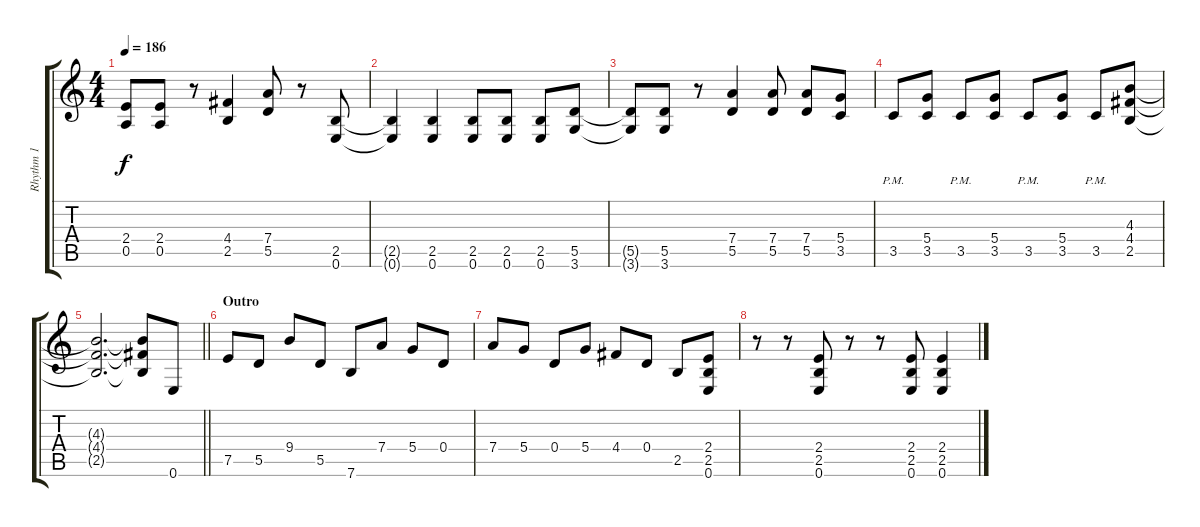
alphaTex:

\track ("Rhythm 1" "Rhythm 1") {instrument distortionguitar}
\staff {score tabs}
\tuning (E4 B3 G3 D3 A2 E2) {hide}
\ts (4 4)
\tempo 186
\clef g2
\ks c
(2.4{t} 0.5{t}).8{dy f} (2.4 0.5).8 r.8 (4.4 2.5).4 (7.4 5.5).8 r.8 (2.5 0.6).8 |
(2.5{t} 0.6{t}).4 (2.5 0.6).4 (2.5 0.6).8 (2.5 0.6).8 (2.5 0.6).8 (5.5 3.6).8 |
(5.5{t} 3.6{t}).8 (5.5 3.6).8 r.8 (7.4 5.5).4 (7.4 5.5).8 (7.4 5.5).8 (5.4 3.5).8 |
3.5{pm}.8 (5.4 3.5).8 3.5{pm}.8 (5.4 3.5).8 3.5{pm}.8 (5.4 3.5).8 3.5{pm}.8 (4.3 4.4 2.5).8 |
\barLineRight lightlight
(4.3{t} 4.4{t} 2.5{t}).2{d} (4.3{t} 4.4{t} 2.5{t}).8 0.6.8 |
\section ("" "Outro")
7.5.8 5.5.8 9.4.8 5.5.8 7.6.8 7.4.8 5.4.8 0.4.8 |
7.4.8 5.4.8 0.4.8 5.4.8 4.4.8 0.4.8 2.5.8 (2.4 2.5 0.6).8 |
r.8 r.8 (2.4 2.5 0.6).8 r.8 r.8 (2.4 2.5 0.6).8 (2.4 2.5 0.6).4
